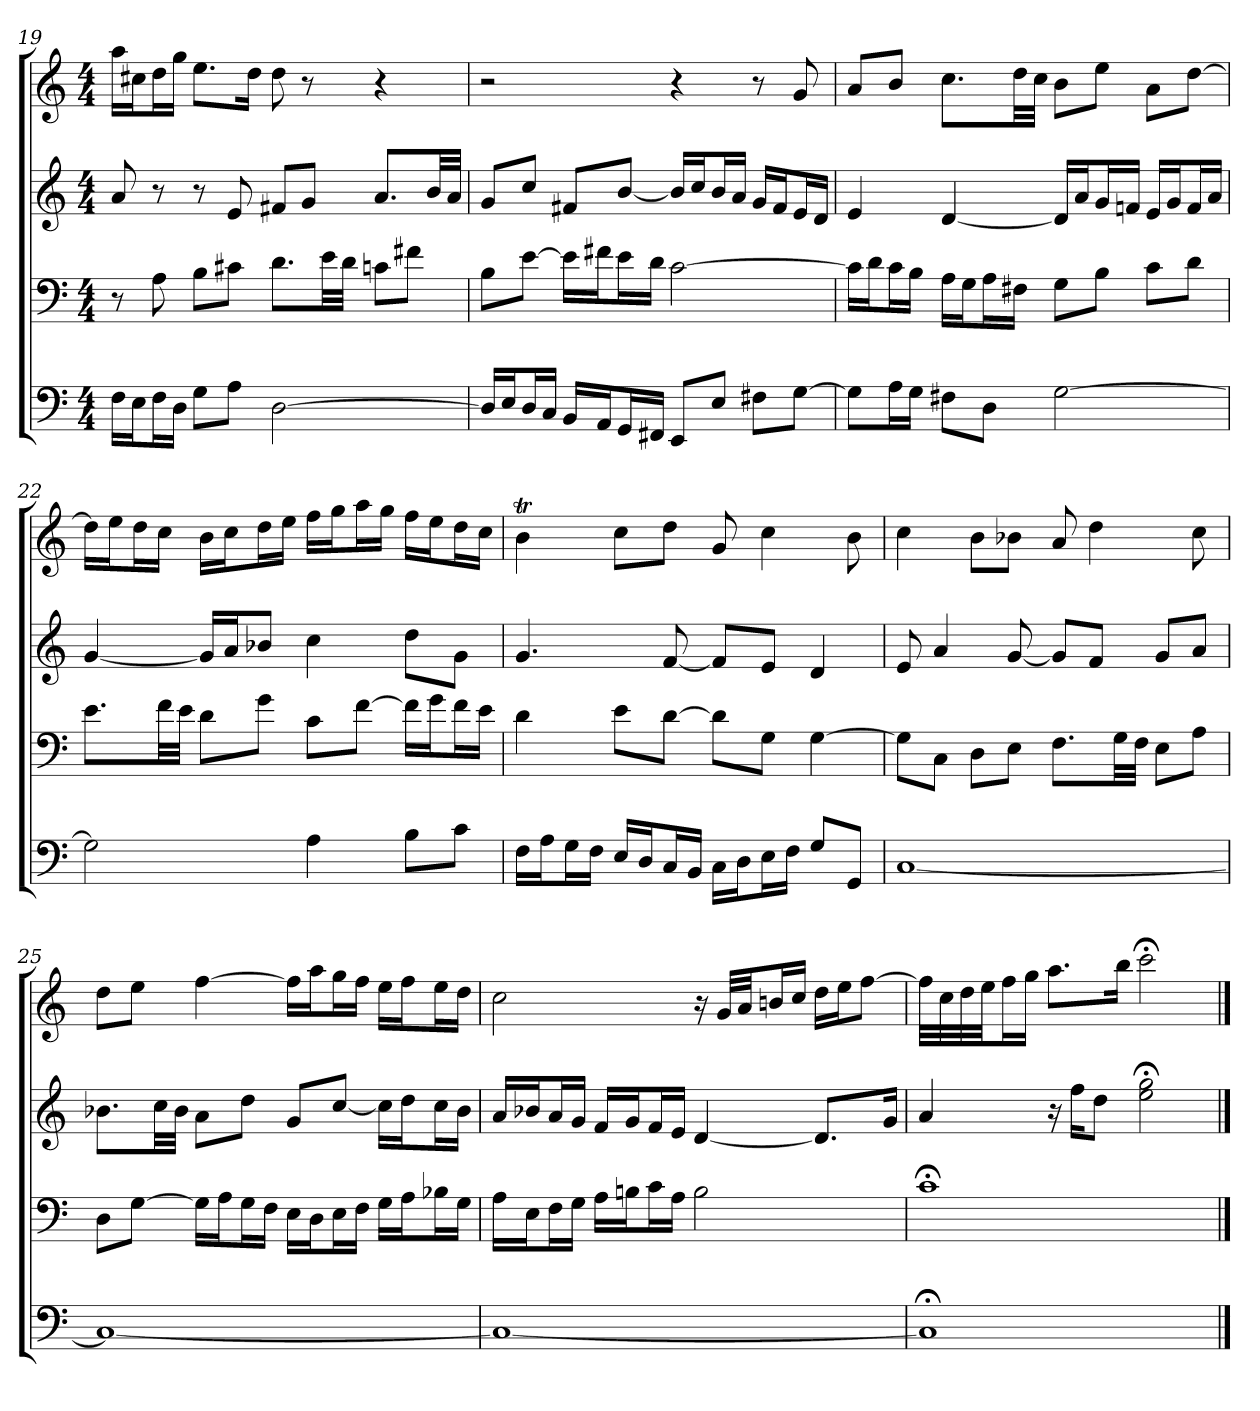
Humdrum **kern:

**kern	**kern	**kern	**kern
*part4	*part3	*part2	*part1
*staff4	*staff3	*staff2	*staff1
*clefF4	*clefF4	*clefG2	*clefG2
*k[]	*k[]	*k[]	*k[]
*C:	*C:	*C:	*C:
*M4/4	*M4/4	*M4/4	*M4/4
=19	=19	=19	=19
16F\LL	8r	8a	16aa\LL
16E\J	.	.	16cc#X\J
16F\L	8A	8r	16dd\L
16D\JJ	.	.	16gg\JJ
8G\L	8B\L	8r	8.ee\L
8A\J	8c#X\J	8e	.
.	.	.	16dd\Jk
[2D	8.d\L	8f#X/L	8dd
.	.	8g/J	8r
.	32e\LL	.	.
.	32d\JJJ	.	.
.	8cn\L	8.a/L	4r
.	8f#X\J	.	.
.	.	32b/LL	.
.	.	32a/JJJ	.
=20	=20	=20	=20
16D/LL]	8B\L	8g/L	2r
16E/J	.	.	.
16D/L	[8e\J	8cc/J	.
16C/JJ	.	.	.
16BB/LL	16e\LL]	8f#X/L	.
16AA/J	16f#X\J	.	.
16GG/L	16e\L	[8b/J	.
16FF#X/JJ	16d\JJ	.	.
8EE/L	[2c	16b/LL]	4r
.	.	16cc/J	.
8E/J	.	16b/L	.
.	.	16a/JJ	.
8F#X\L	.	16g/LL	8r
.	.	16f#/J	.
[8G\J	.	16e/L	8g
.	.	16d/JJ	.
=21	=21	=21	=21
8G\L]	16c\LL]	4e	8a/L
.	16d\J	.	.
16A\L	16c\L	.	8b/J
16G\JJ	16B\JJ	.	.
8F#X\L	16A\LL	[4d	8.cc\L
.	16G\J	.	.
8D\J	16A\L	.	.
.	16F#X\JJ	.	32dd\LL
.	.	.	32cc\JJJ
[2G	8G\L	16d/LL]	8b\L
.	.	16a/J	.
.	8B\J	16g/L	8ee\J
.	.	16fn/JJ	.
.	8c\L	16e/LL	8a\L
.	.	16g/J	.
.	8d\J	16f/L	[8dd\J
.	.	16a/JJ	.
=22	=22	=22	=22
2G]	8.e\L	[4g	16dd\LL]
.	.	.	16ee\J
.	.	.	16dd\L
.	32f\LL	.	16cc\JJ
.	32e\JJJ	.	.
.	8d\L	16g/LL]	16b\LL
.	.	16a/J	16cc\J
.	8g\J	8b-X/J	16dd\L
.	.	.	16ee\JJ
4A	8c\L	4cc	16ff\LL
.	.	.	16gg\J
.	[8f\J	.	16aa\L
.	.	.	16gg\JJ
8B\L	16f\LL]	8dd\L	16ff\LL
.	16g\J	.	16ee\J
8c\J	16f\L	8g\J	16dd\L
.	16e\JJ	.	16cc\JJ
=23	=23	=23	=23
16F\LL	4d	4.g	4bt
16A\J	.	.	.
16G\L	.	.	.
16F\JJ	.	.	.
16E/LL	8e\L	.	8cc\L
16D/J	.	.	.
16C/L	[8d\J	[8f	8dd\J
16BB/JJ	.	.	.
16C\LL	8d\L]	8f/L]	8g
16D\J	.	.	.
16E\L	8G\J	8e/J	4cc
16F\JJ	.	.	.
8G/L	[4G	4d	.
8GG/J	.	.	8b
=24	=24	=24	=24
[1C	8G\L]	8e	4cc
.	8C\J	4a	.
.	8D\L	.	8b\L
.	8E\J	[8g	8b-X\J
.	8.F\L	8g/L]	8a
.	.	8f/J	4dd
.	32G\LL	.	.
.	32F\JJJ	.	.
.	8E\L	8g/L	.
.	8A\J	8a/J	8cc
=25	=25	=25	=25
1C_	8D\L	8.b-X\L	8dd\L
.	[8G\J	.	8ee\J
.	.	32cc\LL	.
.	.	32b-\JJJ	.
.	16G\LL]	8a\L	[4ff
.	16A\J	.	.
.	16G\L	8dd\J	.
.	16F\JJ	.	.
.	16E\LL	8g/L	16ff\LL]
.	16D\J	.	16aa\J
.	16E\L	[8cc/J	16gg\L
.	16F\JJ	.	16ff\JJ
.	16G\LL	16cc\LL]	16ee\LL
.	16A\J	16dd\J	16ff\J
.	16B-X\L	16cc\L	16ee\L
.	16G\JJ	16b-\JJ	16dd\JJ
=26	=26	=26	=26
1C_	16A\LL	16a/LL	2cc
.	16E\J	16b-X/J	.
.	16F\L	16a/L	.
.	16G\JJ	16g/JJ	.
.	16A\LL	16f/LL	.
.	16Bn\J	16g/J	.
.	16c\L	16f/L	.
.	16A\JJ	16e/JJ	.
.	2B	[4d	16r
.	.	.	32g/LLL
.	.	.	32a/JJ
.	.	.	16bn/L
.	.	.	16cc/JJ
.	.	8.d/L]	16dd\LL
.	.	.	16ee\J
.	.	.	[8ff\J
.	.	16g/Jk	.
=27	=27	=27	=27
1C;<]	1c;<	4a	32ff\LLL]
.	.	.	32cc\
.	.	.	32dd\
.	.	.	32ee\JJ
.	.	.	16ff\L
.	.	.	16gg\JJ
.	.	16r	8.aa\L
.	.	16ff\KL	.
.	.	8dd\J	.
.	.	.	16bb\Jk
.	.	2ee;< 2gg;<	2ccc;<
==	==	==	==
*-	*-	*-	*-
